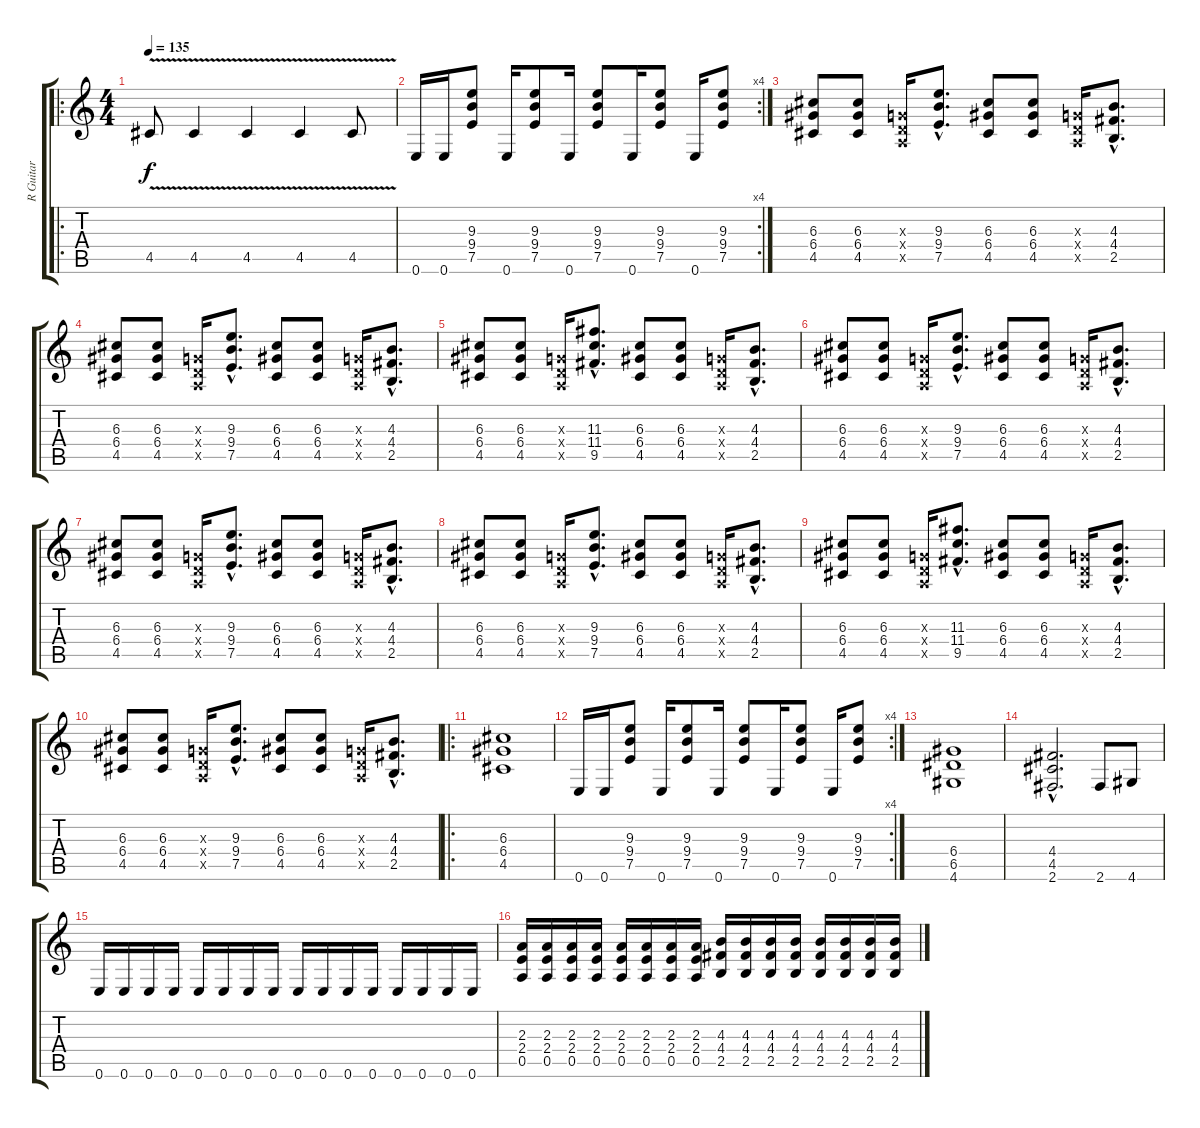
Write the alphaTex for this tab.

\track ("R Guitar" "R Guitar") {instrument distortionguitar}
\staff {score tabs}
\tuning (E4 B3 G3 D3 A2 E2) {hide}
\ro
\ts (4 4)
\tempo 135
\clef g2
\ks c
4.5{v}.8{dy f instrument distortionguitar} 4.5{v}.4 4.5{v}.4 4.5{v}.4 4.5{v}.8 |
\rc 4
0.6.16 0.6.16 (9.3 9.4 7.5).8 0.6.16 (9.3 9.4 7.5).8 0.6.16 (9.3 9.4 7.5).8 0.6.16 (9.3 9.4 7.5).8 0.6.16 (9.3 9.4 7.5).8 |
(6.3 6.4 4.5).8 (6.3 6.4 4.5).8 (0.3{x} 0.4{x} 0.5{x}).16 (9.3{hac} 9.4{hac} 7.5{hac}).8{d} (6.3 6.4 4.5).8 (6.3 6.4 4.5).8 (0.3{x} 0.4{x} 0.5{x}).16 (4.3{hac} 4.4{hac} 2.5{hac}).8{d} |
(6.3 6.4 4.5).8 (6.3 6.4 4.5).8 (0.3{x} 0.4{x} 0.5{x}).16 (9.3{hac} 9.4{hac} 7.5{hac}).8{d} (6.3 6.4 4.5).8 (6.3 6.4 4.5).8 (0.3{x} 0.4{x} 0.5{x}).16 (4.3{hac} 4.4{hac} 2.5{hac}).8{d} |
(6.3 6.4 4.5).8 (6.3 6.4 4.5).8 (0.3{x} 0.4{x} 0.5{x}).16 (11.3{hac} 11.4{hac} 9.5{hac}).8{d} (6.3 6.4 4.5).8 (6.3 6.4 4.5).8 (0.3{x} 0.4{x} 0.5{x}).16 (4.3{hac} 4.4{hac} 2.5{hac}).8{d} |
(6.3 6.4 4.5).8 (6.3 6.4 4.5).8 (0.3{x} 0.4{x} 0.5{x}).16 (9.3{hac} 9.4{hac} 7.5{hac}).8{d} (6.3 6.4 4.5).8 (6.3 6.4 4.5).8 (0.3{x} 0.4{x} 0.5{x}).16 (4.3{hac} 4.4{hac} 2.5{hac}).8{d} |
(6.3 6.4 4.5).8 (6.3 6.4 4.5).8 (0.3{x} 0.4{x} 0.5{x}).16 (9.3{hac} 9.4{hac} 7.5{hac}).8{d} (6.3 6.4 4.5).8 (6.3 6.4 4.5).8 (0.3{x} 0.4{x} 0.5{x}).16 (4.3{hac} 4.4{hac} 2.5{hac}).8{d} |
(6.3 6.4 4.5).8 (6.3 6.4 4.5).8 (0.3{x} 0.4{x} 0.5{x}).16 (9.3{hac} 9.4{hac} 7.5{hac}).8{d} (6.3 6.4 4.5).8 (6.3 6.4 4.5).8 (0.3{x} 0.4{x} 0.5{x}).16 (4.3{hac} 4.4{hac} 2.5{hac}).8{d} |
(6.3 6.4 4.5).8 (6.3 6.4 4.5).8 (0.3{x} 0.4{x} 0.5{x}).16 (11.3{hac} 11.4{hac} 9.5{hac}).8{d} (6.3 6.4 4.5).8 (6.3 6.4 4.5).8 (0.3{x} 0.4{x} 0.5{x}).16 (4.3{hac} 4.4{hac} 2.5{hac}).8{d} |
(6.3 6.4 4.5).8 (6.3 6.4 4.5).8 (0.3{x} 0.4{x} 0.5{x}).16 (9.3{hac} 9.4{hac} 7.5{hac}).8{d} (6.3 6.4 4.5).8 (6.3 6.4 4.5).8 (0.3{x} 0.4{x} 0.5{x}).16 (4.3{hac} 4.4{hac} 2.5{hac}).8{d} |
\ro
(6.3 6.4 4.5).1 |
\rc 4
0.6.16 0.6.16 (9.3 9.4 7.5).8 0.6.16 (9.3 9.4 7.5).8 0.6.16 (9.3 9.4 7.5).8 0.6.16 (9.3 9.4 7.5).8 0.6.16 (9.3 9.4 7.5).8 |
(6.4 6.5 4.6).1 |
(4.4{hac} 4.5{hac} 2.6{hac}).2{d} 2.6.8 4.6.8 |
0.6.16 0.6.16 0.6.16 0.6.16 0.6.16 0.6.16 0.6.16 0.6.16 0.6.16 0.6.16 0.6.16 0.6.16 0.6.16 0.6.16 0.6.16 0.6.16 |
(2.3 2.4 0.5).16 (2.3 2.4 0.5).16 (2.3 2.4 0.5).16 (2.3 2.4 0.5).16 (2.3 2.4 0.5).16 (2.3 2.4 0.5).16 (2.3 2.4 0.5).16 (2.3 2.4 0.5).16 (4.3 4.4 2.5).16 (4.3 4.4 2.5).16 (4.3 4.4 2.5).16 (4.3 4.4 2.5).16 (4.3 4.4 2.5).16 (4.3 4.4 2.5).16 (4.3 4.4 2.5).16 (4.3 4.4 2.5).16
